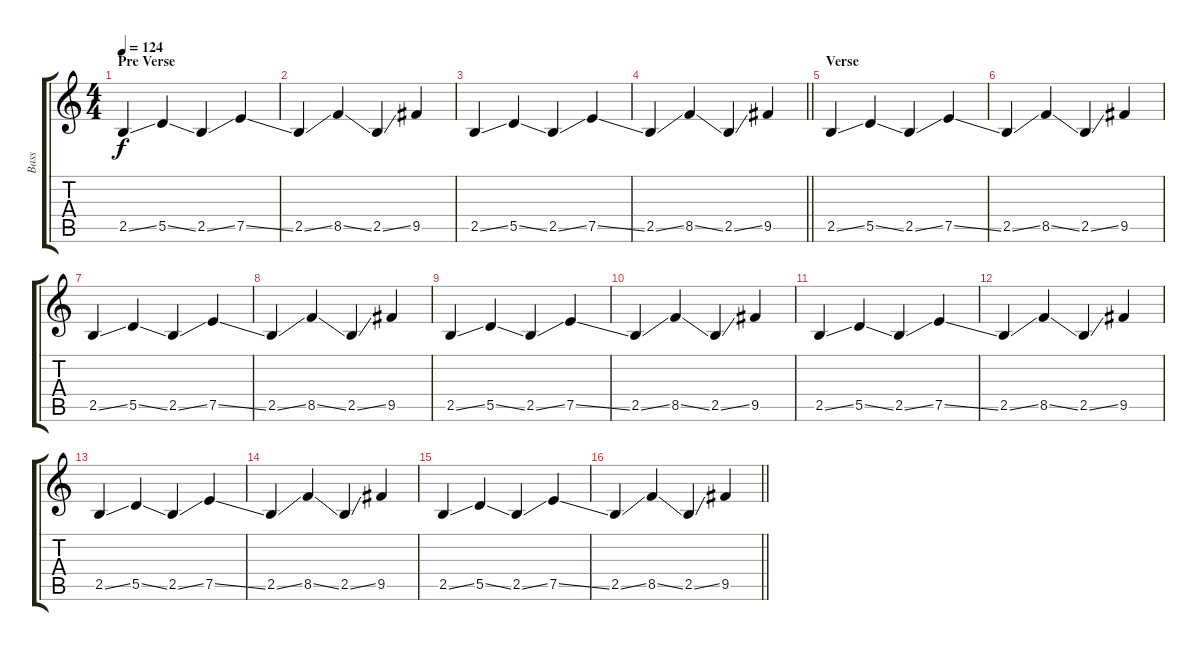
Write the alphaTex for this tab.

\track ("Bass" "Bass") {instrument electricbassfinger}
\staff {score tabs}
\tuning (E4 B3 G3 D3 A2 E2) {hide}
\ts (4 4)
\section ("" "Pre Verse")
\tempo 124
\clef g2
\ks c
2.5{ss}.4{dy f} 5.5{ss}.4 2.5{ss}.4 7.5{ss}.4 |
2.5{ss}.4 8.5{ss}.4 2.5{ss}.4 9.5.4 |
2.5{ss}.4 5.5{ss}.4 2.5{ss}.4 7.5{ss}.4 |
\barLineRight lightlight
2.5{ss}.4 8.5{ss}.4 2.5{ss}.4 9.5.4 |
\section ("" "Verse")
2.5{ss}.4 5.5{ss}.4 2.5{ss}.4 7.5{ss}.4 |
2.5{ss}.4 8.5{ss}.4 2.5{ss}.4 9.5.4 |
2.5{ss}.4 5.5{ss}.4 2.5{ss}.4 7.5{ss}.4 |
2.5{ss}.4 8.5{ss}.4 2.5{ss}.4 9.5.4 |
2.5{ss}.4 5.5{ss}.4 2.5{ss}.4 7.5{ss}.4 |
2.5{ss}.4 8.5{ss}.4 2.5{ss}.4 9.5.4 |
2.5{ss}.4 5.5{ss}.4 2.5{ss}.4 7.5{ss}.4 |
2.5{ss}.4 8.5{ss}.4 2.5{ss}.4 9.5.4 |
2.5{ss}.4 5.5{ss}.4 2.5{ss}.4 7.5{ss}.4 |
2.5{ss}.4 8.5{ss}.4 2.5{ss}.4 9.5.4 |
2.5{ss}.4 5.5{ss}.4 2.5{ss}.4 7.5{ss}.4 |
\barLineRight lightlight
2.5{ss}.4 8.5{ss}.4 2.5{ss}.4 9.5.4
